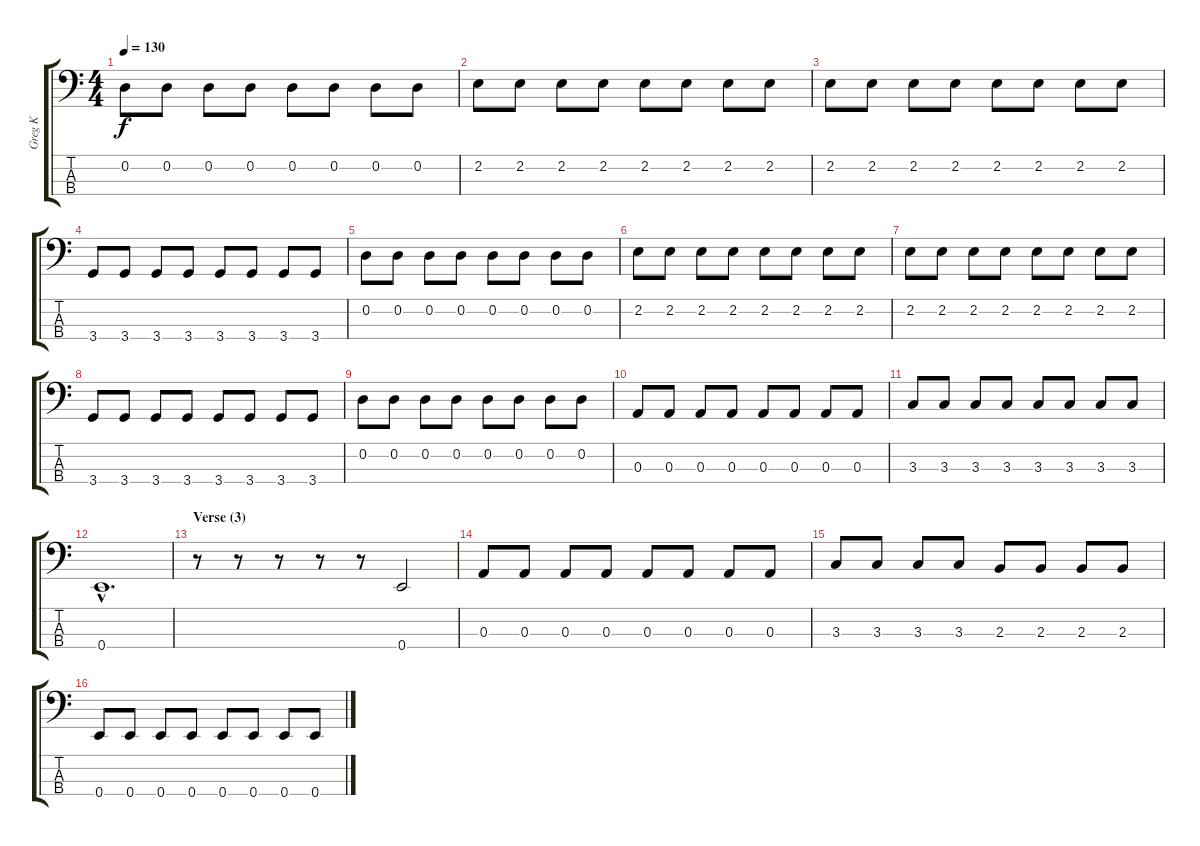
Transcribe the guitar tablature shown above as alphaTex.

\track ("Greg K" "Greg K") {instrument electricbassfinger}
\staff {score tabs}
\tuning (G2 D2 A1 E1) {hide}
\ts (4 4)
\tempo 130
\clef f4
\ks c
0.2.8{dy f} 0.2.8 0.2.8 0.2.8 0.2.8 0.2.8 0.2.8 0.2.8 |
2.2.8 2.2.8 2.2.8 2.2.8 2.2.8 2.2.8 2.2.8 2.2.8 |
2.2.8 2.2.8 2.2.8 2.2.8 2.2.8 2.2.8 2.2.8 2.2.8 |
3.4.8 3.4.8 3.4.8 3.4.8 3.4.8 3.4.8 3.4.8 3.4.8 |
0.2.8 0.2.8 0.2.8 0.2.8 0.2.8 0.2.8 0.2.8 0.2.8 |
2.2.8 2.2.8 2.2.8 2.2.8 2.2.8 2.2.8 2.2.8 2.2.8 |
2.2.8 2.2.8 2.2.8 2.2.8 2.2.8 2.2.8 2.2.8 2.2.8 |
3.4.8 3.4.8 3.4.8 3.4.8 3.4.8 3.4.8 3.4.8 3.4.8 |
0.2.8 0.2.8 0.2.8 0.2.8 0.2.8 0.2.8 0.2.8 0.2.8 |
0.3.8 0.3.8 0.3.8 0.3.8 0.3.8 0.3.8 0.3.8 0.3.8 |
3.3.8 3.3.8 3.3.8 3.3.8 3.3.8 3.3.8 3.3.8 3.3.8 |
0.4{hac}.1{d} |
\section ("" "Verse (3)")
r.8 r.8 r.8 r.8 r.8 0.4.2 |
0.3.8 0.3.8 0.3.8 0.3.8 0.3.8 0.3.8 0.3.8 0.3.8 |
3.3.8 3.3.8 3.3.8 3.3.8 2.3.8 2.3.8 2.3.8 2.3.8 |
0.4.8 0.4.8 0.4.8 0.4.8 0.4.8 0.4.8 0.4.8 0.4.8
